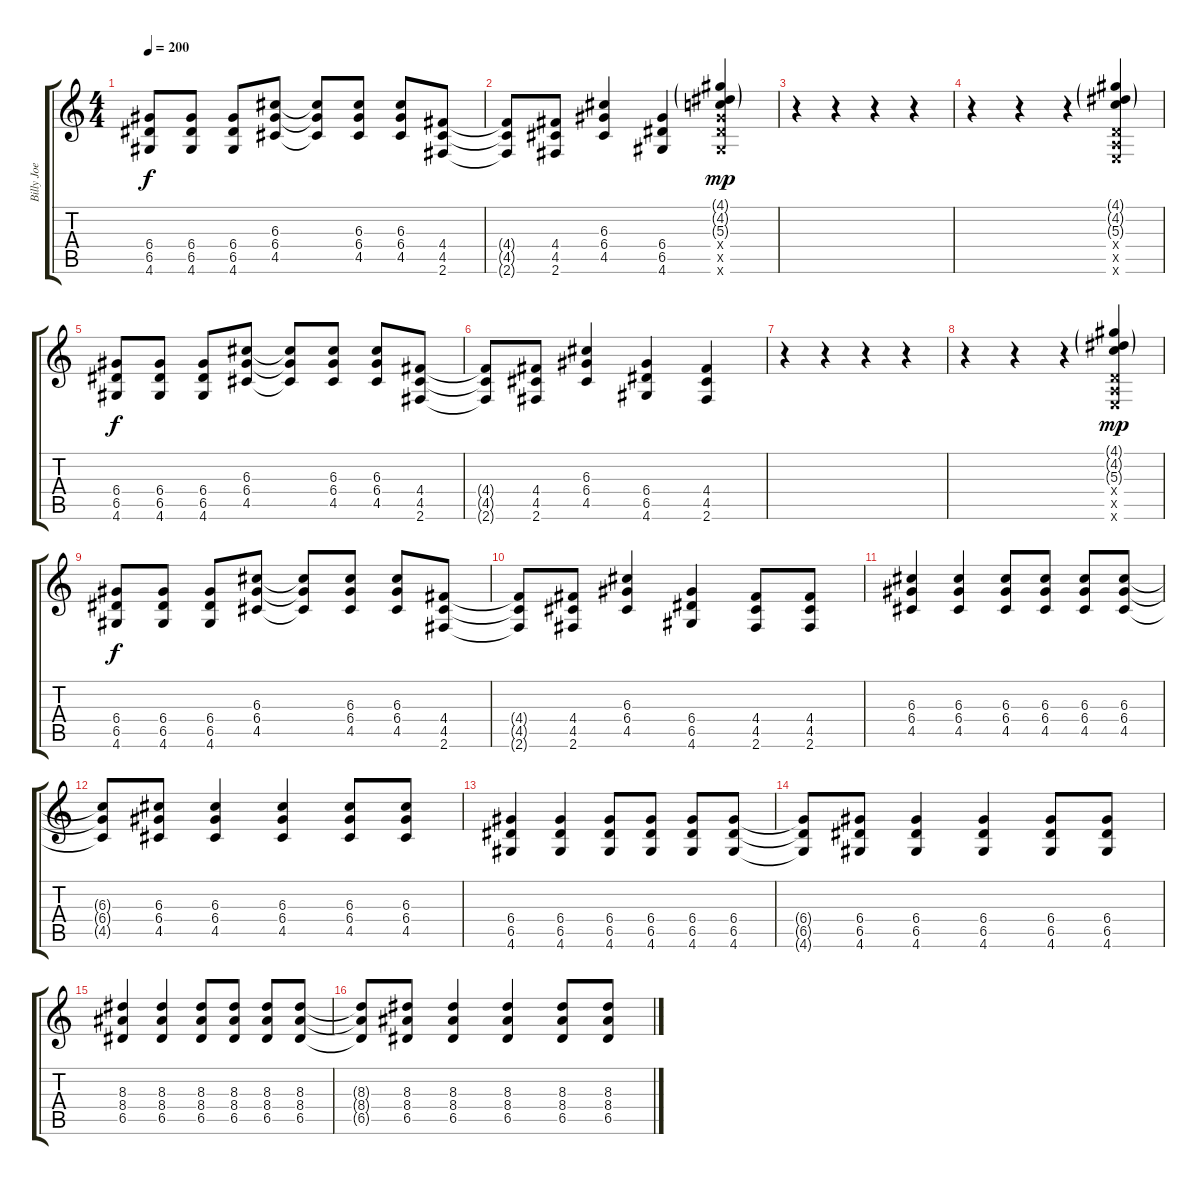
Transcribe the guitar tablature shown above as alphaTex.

\track ("Billy Joe" "Billy Joe") {instrument distortionguitar}
\staff {score tabs}
\tuning (E4 B3 G3 D3 A2 E2) {hide}
\ts (4 4)
\tempo 200
\clef g2
\ks c
(6.4 6.5 4.6).8{dy f} (6.4 6.5 4.6).8 (6.4 6.5 4.6).8 (6.3 6.4 4.5).8 (6.3{t} 6.4{t} 4.5{t}).8 (6.3 6.4 4.5).8 (6.3 6.4 4.5).8 (4.4 4.5 2.6).8 |
(4.4{t} 4.5{t} 2.6{t}).8 (4.4 4.5 2.6).8 (6.3 6.4 4.5).4 (6.4 6.5 4.6).4 (4.1{g} 4.2{g} 5.3{g} 6.4{x} 6.5{x} 4.6{x}).4{dy mp} |
r.4 r.4 r.4 r.4 |
r.4 r.4 r.4 (4.1{g} 4.2{g} 5.3{g} 0.4{x} 0.5{x} 0.6{x}).4 |
(6.4 6.5 4.6).8{dy f} (6.4 6.5 4.6).8 (6.4 6.5 4.6).8 (6.3 6.4 4.5).8 (6.3{t} 6.4{t} 4.5{t}).8 (6.3 6.4 4.5).8 (6.3 6.4 4.5).8 (4.4 4.5 2.6).8 |
(4.4{t} 4.5{t} 2.6{t}).8 (4.4 4.5 2.6).8 (6.3 6.4 4.5).4 (6.4 6.5 4.6).4 (4.4 4.5 2.6).4 |
r.4 r.4 r.4 r.4 |
r.4 r.4 r.4 (4.1{g} 4.2{g} 5.3{g} 0.4{x} 0.5{x} 0.6{x}).4{dy mp} |
(6.4 6.5 4.6).8{dy f} (6.4 6.5 4.6).8 (6.4 6.5 4.6).8 (6.3 6.4 4.5).8 (6.3{t} 6.4{t} 4.5{t}).8 (6.3 6.4 4.5).8 (6.3 6.4 4.5).8 (4.4 4.5 2.6).8 |
(4.4{t} 4.5{t} 2.6{t}).8 (4.4 4.5 2.6).8 (6.3 6.4 4.5).4 (6.4 6.5 4.6).4 (4.4 4.5 2.6).8 (4.4 4.5 2.6).8 |
(6.3 6.4 4.5).4 (6.3 6.4 4.5).4 (6.3 6.4 4.5).8 (6.3 6.4 4.5).8 (6.3 6.4 4.5).8 (6.3 6.4 4.5).8 |
(6.3{t} 6.4{t} 4.5{t}).8 (6.3 6.4 4.5).8 (6.3 6.4 4.5).4 (6.3 6.4 4.5).4 (6.3 6.4 4.5).8 (6.3 6.4 4.5).8 |
(6.4 6.5 4.6).4 (6.4 6.5 4.6).4 (6.4 6.5 4.6).8 (6.4 6.5 4.6).8 (6.4 6.5 4.6).8 (6.4 6.5 4.6).8 |
(6.4{t} 6.5{t} 4.6{t}).8 (6.4 6.5 4.6).8 (6.4 6.5 4.6).4 (6.4 6.5 4.6).4 (6.4 6.5 4.6).8 (6.4 6.5 4.6).8 |
(8.3 8.4 6.5).4 (8.3 8.4 6.5).4 (8.3 8.4 6.5).8 (8.3 8.4 6.5).8 (8.3 8.4 6.5).8 (8.3 8.4 6.5).8 |
(8.3{t} 8.4{t} 6.5{t}).8 (8.3 8.4 6.5).8 (8.3 8.4 6.5).4 (8.3 8.4 6.5).4 (8.3 8.4 6.5).8 (8.3 8.4 6.5).8
